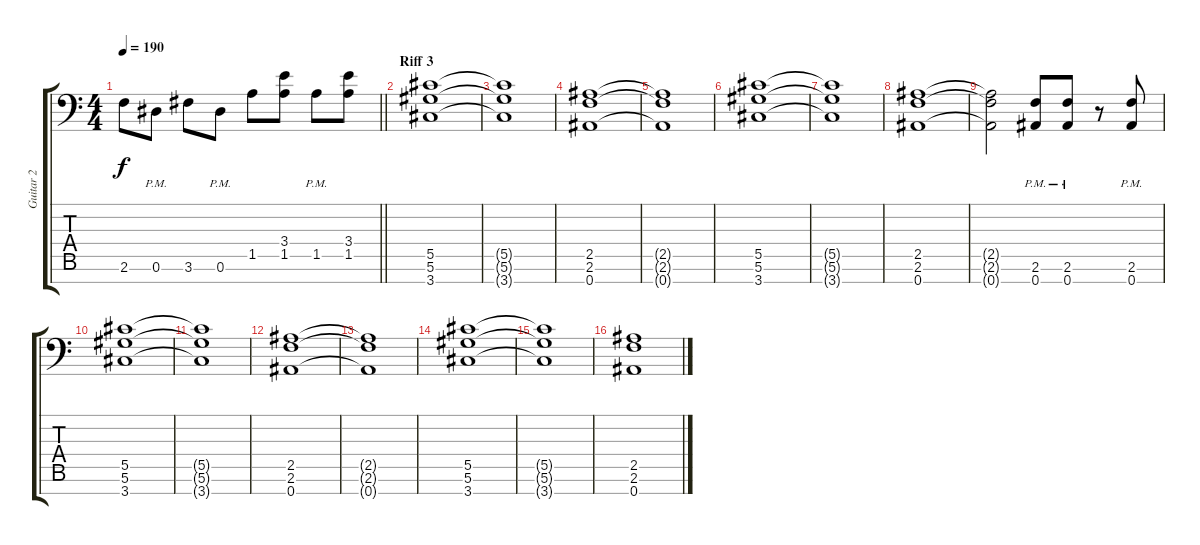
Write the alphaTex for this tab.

\track ("Guitar 2" "Guitar 2") {instrument distortionguitar}
\staff {score tabs}
\tuning (Eb4 Bb3 Gb3 Db3 Ab2 Eb2 Bb1) {hide}
\ts (4 4)
\tempo 190
\clef f4
\barLineRight lightlight
\ks c
2.6.8{dy f} 0.6{pm}.8 3.6.8 0.6{pm}.8 1.5.8 (3.4 1.5).8 1.5{pm}.8 (3.4 1.5).8 |
\section ("" "Riff 3")
(5.5 5.6 3.7).1 |
(5.5{t} 5.6{t} 3.7{t}).1 |
(2.5 2.6 0.7).1 |
(2.5{t} 2.6{t} 0.7{t}).1 |
(5.5 5.6 3.7).1 |
(5.5{t} 5.6{t} 3.7{t}).1 |
(2.5 2.6 0.7).1 |
(2.5{t} 2.6{t} 0.7{t}).2 (2.6{pm} 0.7{pm}).8 (2.6{pm} 0.7{pm}).8 r.8 (2.6{pm} 0.7{pm}).8 |
(5.5 5.6 3.7).1 |
(5.5{t} 5.6{t} 3.7{t}).1 |
(2.5 2.6 0.7).1 |
(2.5{t} 2.6{t} 0.7{t}).1 |
(5.5 5.6 3.7).1 |
(5.5{t} 5.6{t} 3.7{t}).1 |
(2.5 2.6 0.7).1
